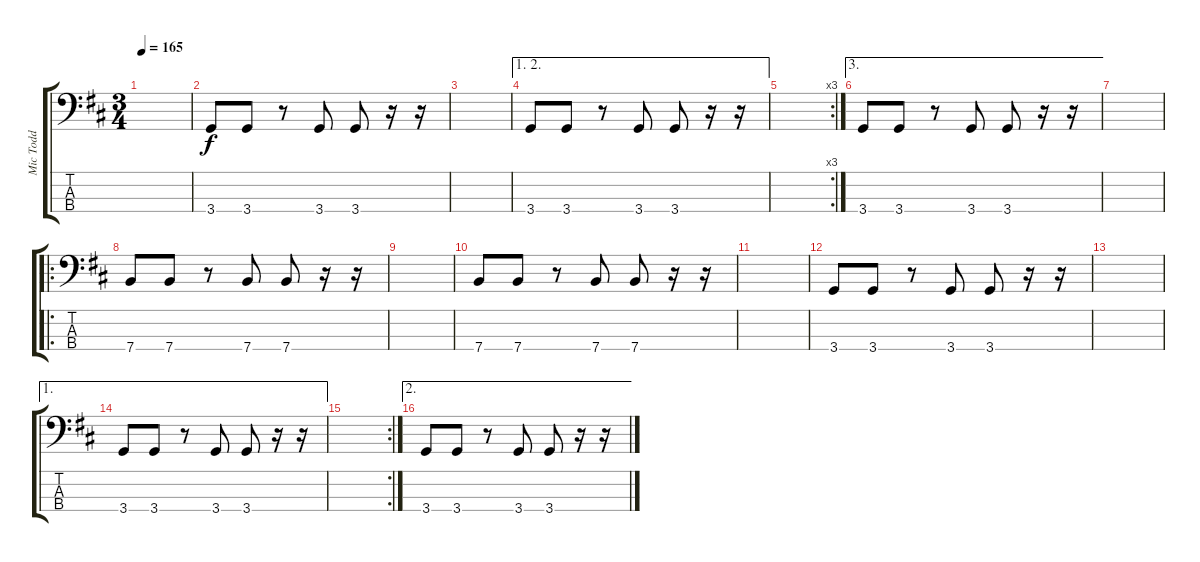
\track ("Mic Todd" "Mic Todd") {instrument electricbassfinger}
\staff {score tabs}
\tuning (G2 D2 A1 E1) {hide}
\ts (3 4)
\tempo 165
\clef f4
\ks d
|
3.4.8 3.4.8 r.8 3.4.8 3.4.8 r.16 r.16 |
|
\ae (1 2)
3.4.8 3.4.8 r.8 3.4.8 3.4.8 r.16 r.16 |
\rc 3
|
\ae 3
3.4.8 3.4.8 r.8 3.4.8 3.4.8 r.16 r.16 |
|
\ro
7.4.8 7.4.8 r.8 7.4.8 7.4.8 r.16 r.16 |
|
7.4.8 7.4.8 r.8 7.4.8 7.4.8 r.16 r.16 |
|
3.4.8 3.4.8 r.8 3.4.8 3.4.8 r.16 r.16 |
|
\ae 1
3.4.8 3.4.8 r.8 3.4.8 3.4.8 r.16 r.16 |
\rc 2
|
\ae 2
3.4.8 3.4.8 r.8 3.4.8 3.4.8 r.16 r.16
